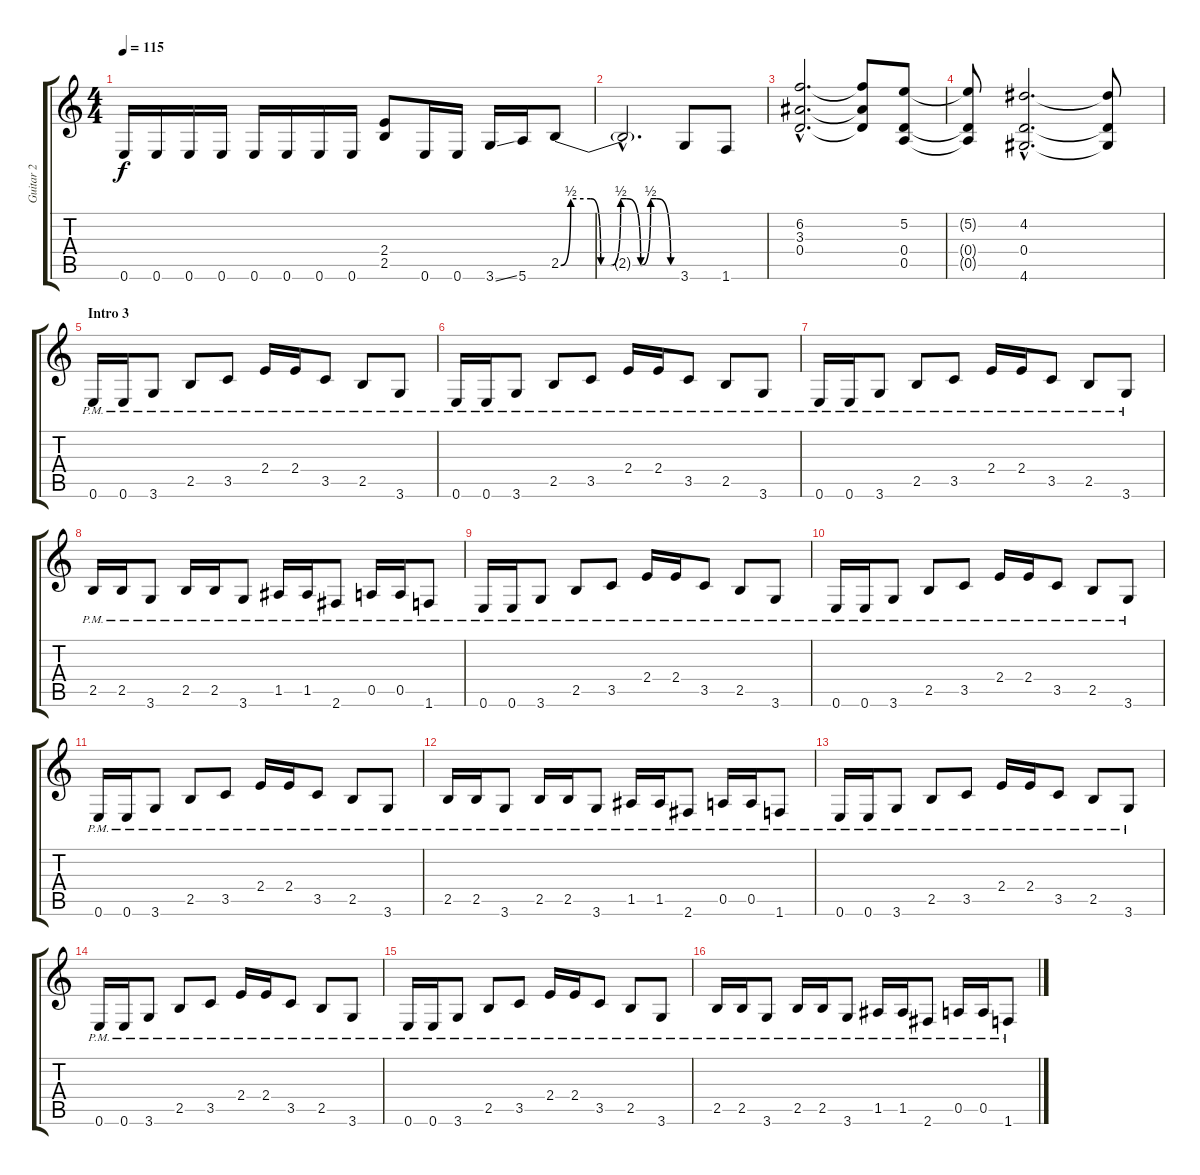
\track ("Guitar 2" "Guitar 2") {instrument distortionguitar}
\staff {score tabs}
\tuning (E4 B3 G3 D3 A2 E2) {hide}
\ts (4 4)
\tempo 115
\clef g2
\ks c
0.6.16{dy f} 0.6.16 0.6.16 0.6.16 0.6.16 0.6.16 0.6.16 0.6.16 (2.4 2.5).8 0.6.16 0.6.16 3.6{ss}.16 5.6.16 2.5{be (custom 0 0 5 2 15 2 20 0 25 0 30 2 33 2 40 0 45 2 48 2 55 0 60 0)}.8 |
2.5{hac t}.2{d} 3.6.8 1.6.8 |
(6.2{hac} 3.3{hac} 0.4{hac}).2{d} (6.2{t} 3.3{t} 0.4{t}).8 (5.2 0.4 0.5).8 |
(5.2{t} 0.4{t} 0.5{t}).8 (4.2{hac} 0.4{hac} 4.6{hac}).2{d} (4.2{t} 0.4{t} 4.6{t}).8 |
\section ("" "Intro 3")
0.6{pm}.16 0.6{pm}.16 3.6{pm}.8 2.5{pm}.8 3.5{pm}.8 2.4{pm}.16 2.4{pm}.16 3.5{pm}.8 2.5{pm}.8 3.6{pm}.8 |
0.6{pm}.16 0.6{pm}.16 3.6{pm}.8 2.5{pm}.8 3.5{pm}.8 2.4{pm}.16 2.4{pm}.16 3.5{pm}.8 2.5{pm}.8 3.6{pm}.8 |
0.6{pm}.16 0.6{pm}.16 3.6{pm}.8 2.5{pm}.8 3.5{pm}.8 2.4{pm}.16 2.4{pm}.16 3.5{pm}.8 2.5{pm}.8 3.6{pm}.8 |
2.5{pm}.16 2.5{pm}.16 3.6{pm}.8 2.5{pm}.16 2.5{pm}.16 3.6{pm}.8 1.5{pm}.16 1.5{pm}.16 2.6{pm}.8 0.5{pm}.16 0.5{pm}.16 1.6{pm}.8 |
0.6{pm}.16 0.6{pm}.16 3.6{pm}.8 2.5{pm}.8 3.5{pm}.8 2.4{pm}.16 2.4{pm}.16 3.5{pm}.8 2.5{pm}.8 3.6{pm}.8 |
0.6{pm}.16 0.6{pm}.16 3.6{pm}.8 2.5{pm}.8 3.5{pm}.8 2.4{pm}.16 2.4{pm}.16 3.5{pm}.8 2.5{pm}.8 3.6{pm}.8 |
0.6{pm}.16 0.6{pm}.16 3.6{pm}.8 2.5{pm}.8 3.5{pm}.8 2.4{pm}.16 2.4{pm}.16 3.5{pm}.8 2.5{pm}.8 3.6{pm}.8 |
2.5{pm}.16 2.5{pm}.16 3.6{pm}.8 2.5{pm}.16 2.5{pm}.16 3.6{pm}.8 1.5{pm}.16 1.5{pm}.16 2.6{pm}.8 0.5{pm}.16 0.5{pm}.16 1.6{pm}.8 |
0.6{pm}.16 0.6{pm}.16 3.6{pm}.8 2.5{pm}.8 3.5{pm}.8 2.4{pm}.16 2.4{pm}.16 3.5{pm}.8 2.5{pm}.8 3.6{pm}.8 |
0.6{pm}.16 0.6{pm}.16 3.6{pm}.8 2.5{pm}.8 3.5{pm}.8 2.4{pm}.16 2.4{pm}.16 3.5{pm}.8 2.5{pm}.8 3.6{pm}.8 |
0.6{pm}.16 0.6{pm}.16 3.6{pm}.8 2.5{pm}.8 3.5{pm}.8 2.4{pm}.16 2.4{pm}.16 3.5{pm}.8 2.5{pm}.8 3.6{pm}.8 |
2.5{pm}.16 2.5{pm}.16 3.6{pm}.8 2.5{pm}.16 2.5{pm}.16 3.6{pm}.8 1.5{pm}.16 1.5{pm}.16 2.6{pm}.8 0.5{pm}.16 0.5{pm}.16 1.6{pm}.8
